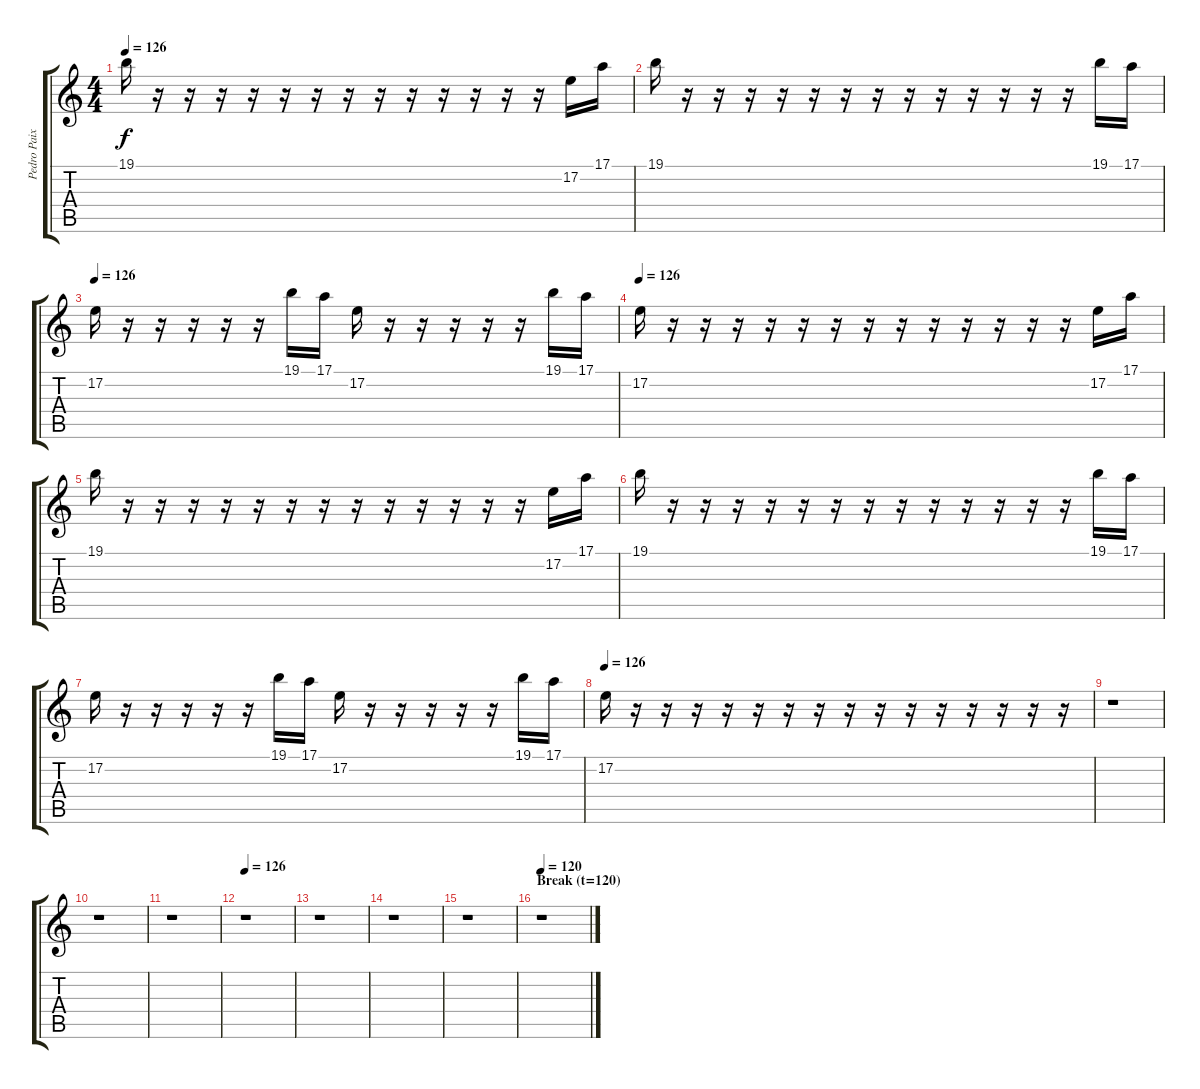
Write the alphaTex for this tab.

\track ("Pedro Paixao - Keyboard (String 2)" "Pedro Paix") {instrument synthstrings2}
\staff {score tabs}
\tuning (E4 B3 G3 D3 A2 E2) {hide}
\ts (4 4)
\tempo 126
\clef g2
\ks c
19.1.16{dy f} r.16 r.16 r.16 r.16 r.16 r.16 r.16 r.16 r.16 r.16 r.16 r.16 r.16 17.2.16 17.1.16 |
19.1.16 r.16 r.16 r.16 r.16 r.16 r.16 r.16 r.16 r.16 r.16 r.16 r.16 r.16 19.1.16 17.1.16 |
\tempo 126
17.2.16 r.16 r.16 r.16 r.16 r.16 19.1.16 17.1.16 17.2.16 r.16 r.16 r.16 r.16 r.16 19.1.16 17.1.16 |
\section ("" "")
\tempo 126
17.2.16 r.16 r.16 r.16 r.16 r.16 r.16 r.16 r.16 r.16 r.16 r.16 r.16 r.16 17.2.16 17.1.16 |
19.1.16 r.16 r.16 r.16 r.16 r.16 r.16 r.16 r.16 r.16 r.16 r.16 r.16 r.16 17.2.16 17.1.16 |
19.1.16 r.16 r.16 r.16 r.16 r.16 r.16 r.16 r.16 r.16 r.16 r.16 r.16 r.16 19.1.16 17.1.16 |
17.2.16 r.16 r.16 r.16 r.16 r.16 19.1.16 17.1.16 17.2.16 r.16 r.16 r.16 r.16 r.16 19.1.16 17.1.16 |
\tempo 126
17.2.16 r.16 r.16 r.16 r.16 r.16 r.16 r.16 r.16 r.16 r.16 r.16 r.16 r.16 r.16 r.16 |
r.1 |
r.1 |
r.1 |
\tempo 126
r.1 |
r.1 |
r.1 |
r.1 |
\section ("" "Break (t=120)")
\tempo 120
r.1
